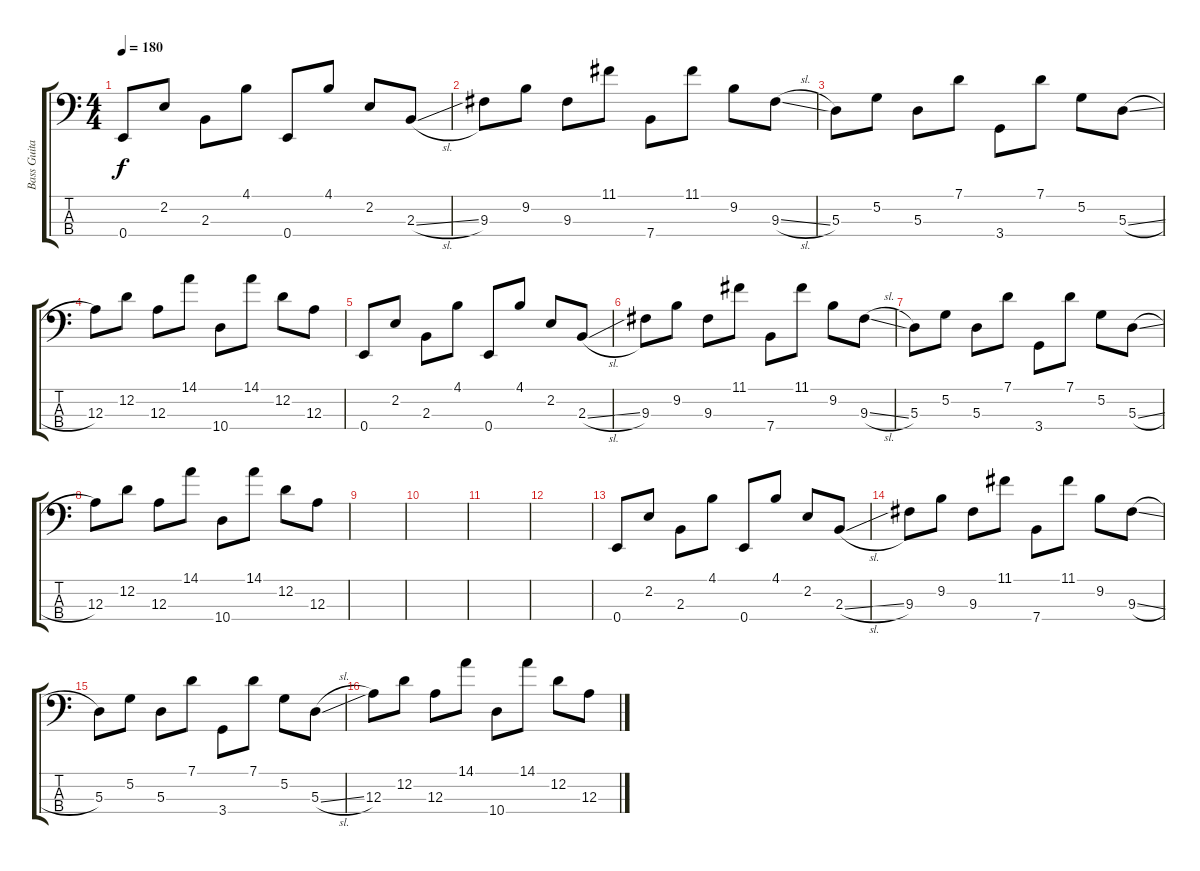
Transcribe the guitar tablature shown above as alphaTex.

\track ("Bass Guitar" "Bass Guita") {instrument electricbassfinger}
\staff {score tabs}
\tuning (G2 D2 A1 E1) {hide}
\ts (4 4)
\tempo 180
\clef f4
\ks c
0.4.8{dy f} 2.2.8 2.3.8 4.1.8 0.4.8 4.1.8 2.2.8 2.3{sl}.8 |
9.3.8 9.2.8 9.3.8 11.1.8 7.4.8 11.1.8 9.2.8 9.3{sl}.8 |
5.3.8 5.2.8 5.3.8 7.1.8 3.4.8 7.1.8 5.2.8 5.3{sl}.8 |
12.3.8 12.2.8 12.3.8 14.1.8 10.4.8 14.1.8 12.2.8 12.3.8 |
0.4.8 2.2.8 2.3.8 4.1.8 0.4.8 4.1.8 2.2.8 2.3{sl}.8 |
9.3.8 9.2.8 9.3.8 11.1.8 7.4.8 11.1.8 9.2.8 9.3{sl}.8 |
5.3.8 5.2.8 5.3.8 7.1.8 3.4.8 7.1.8 5.2.8 5.3{sl}.8 |
12.3.8 12.2.8 12.3.8 14.1.8 10.4.8 14.1.8 12.2.8 12.3.8 |
|
|
|
|
0.4.8 2.2.8 2.3.8 4.1.8 0.4.8 4.1.8 2.2.8 2.3{sl}.8 |
9.3.8 9.2.8 9.3.8 11.1.8 7.4.8 11.1.8 9.2.8 9.3{sl}.8 |
5.3.8 5.2.8 5.3.8 7.1.8 3.4.8 7.1.8 5.2.8 5.3{sl}.8 |
12.3.8 12.2.8 12.3.8 14.1.8 10.4.8 14.1.8 12.2.8 12.3.8
